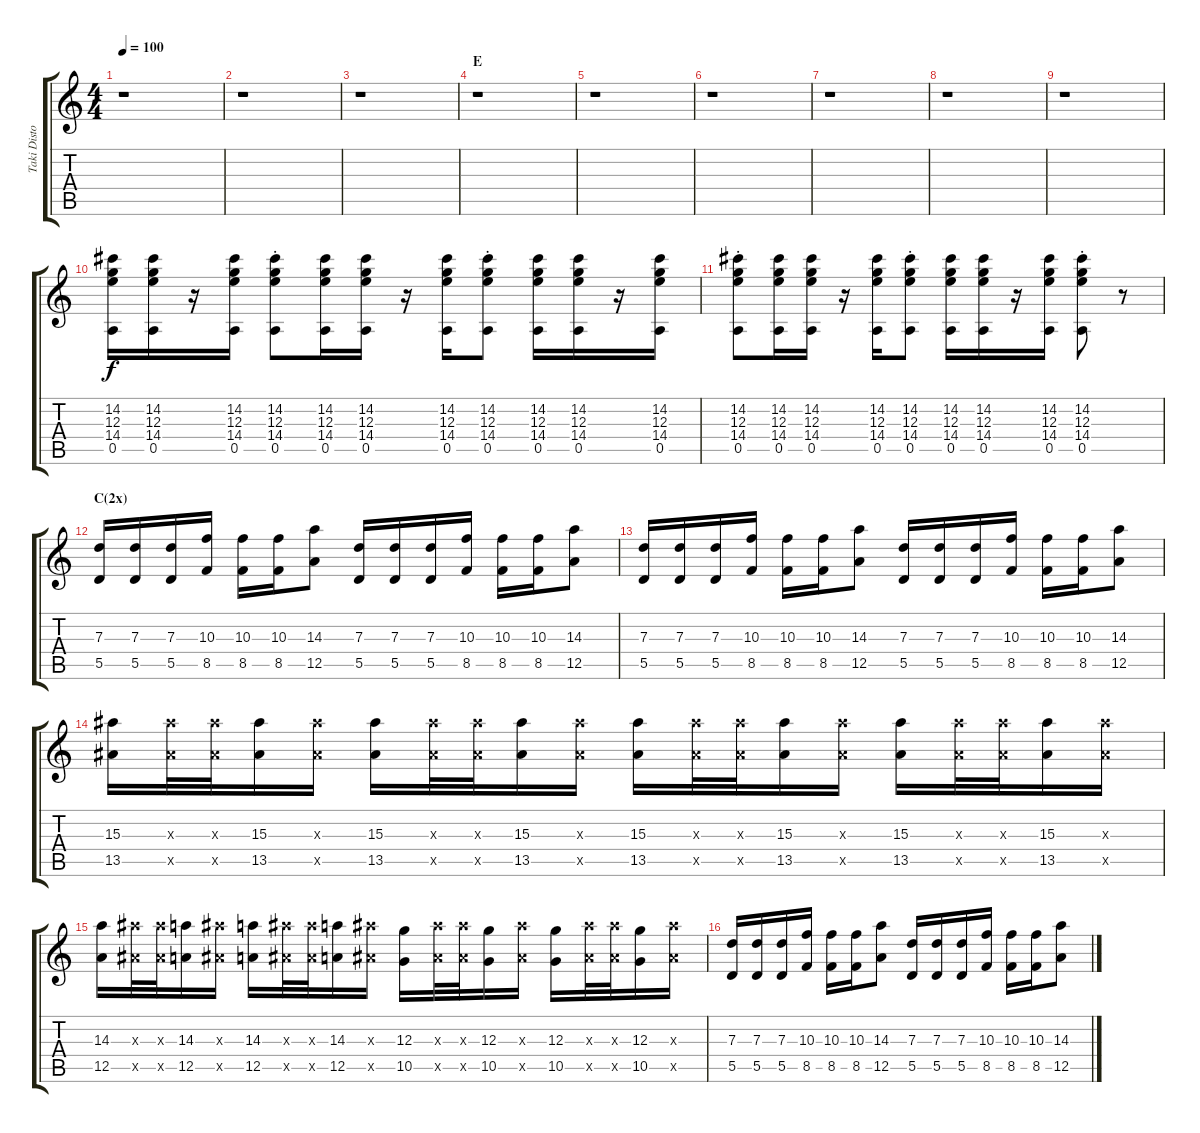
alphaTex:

\track ("Taki Distortion" "Taki Disto") {instrument distortionguitar}
\staff {score tabs}
\tuning (E4 B3 G3 D3 A2 E2) {hide}
\ts (4 4)
\tempo 100
\clef g2
\ks c
r.1{dy f} |
r.1 |
r.1 |
\section ("" "E")
r.1 |
r.1 |
r.1 |
r.1 |
r.1 |
r.1 |
(14.2 12.3 14.4 0.5).16 (14.2 12.3 14.4 0.5).16 r.16 (14.2 12.3 14.4 0.5).16 (14.2{st} 12.3{st} 14.4{st} 0.5{st}).8 (14.2 12.3 14.4 0.5).16 (14.2 12.3 14.4 0.5).16 r.16 (14.2 12.3 14.4 0.5).16 (14.2{st} 12.3{st} 14.4{st} 0.5{st}).8 (14.2 12.3 14.4 0.5).16 (14.2 12.3 14.4 0.5).16 r.16 (14.2 12.3 14.4 0.5).16 |
(14.2{st} 12.3{st} 14.4{st} 0.5{st}).8 (14.2 12.3 14.4 0.5).16 (14.2 12.3 14.4 0.5).16 r.16 (14.2 12.3 14.4 0.5).16 (14.2{st} 12.3{st} 14.4{st} 0.5{st}).8 (14.2 12.3 14.4 0.5).16 (14.2 12.3 14.4 0.5).16 r.16 (14.2 12.3 14.4 0.5).16 (14.2{st} 12.3{st} 14.4{st} 0.5{st}).8 r.8 |
\section ("" "C(2x)")
(7.3 5.5).16 (7.3 5.5).16 (7.3 5.5).16 (10.3 8.5).16 (10.3 8.5).16 (10.3 8.5).16 (14.3 12.5).8 (7.3 5.5).16 (7.3 5.5).16 (7.3 5.5).16 (10.3 8.5).16 (10.3 8.5).16 (10.3 8.5).16 (14.3 12.5).8 |
(7.3 5.5).16 (7.3 5.5).16 (7.3 5.5).16 (10.3 8.5).16 (10.3 8.5).16 (10.3 8.5).16 (14.3 12.5).8 (7.3 5.5).16 (7.3 5.5).16 (7.3 5.5).16 (10.3 8.5).16 (10.3 8.5).16 (10.3 8.5).16 (14.3 12.5).8 |
(15.3 13.5).16 (15.3{x} 13.5{x}).32 (15.3{x} 13.5{x}).32 (15.3 13.5).16 (15.3{x} 13.5{x}).16 (15.3 13.5).16 (15.3{x} 13.5{x}).32 (15.3{x} 13.5{x}).32 (15.3 13.5).16 (15.3{x} 13.5{x}).16 (15.3 13.5).16 (15.3{x} 13.5{x}).32 (15.3{x} 13.5{x}).32 (15.3 13.5).16 (15.3{x} 13.5{x}).16 (15.3 13.5).16 (15.3{x} 13.5{x}).32 (15.3{x} 13.5{x}).32 (15.3 13.5).16 (15.3{x} 13.5{x}).16 |
(14.3 12.5).16 (15.3{x} 13.5{x}).32 (15.3{x} 13.5{x}).32 (14.3 12.5).16 (15.3{x} 13.5{x}).16 (14.3 12.5).16 (15.3{x} 13.5{x}).32 (15.3{x} 13.5{x}).32 (14.3 12.5).16 (15.3{x} 13.5{x}).16 (12.3 10.5).16 (15.3{x} 13.5{x}).32 (15.3{x} 13.5{x}).32 (12.3 10.5).16 (15.3{x} 13.5{x}).16 (12.3 10.5).16 (15.3{x} 13.5{x}).32 (15.3{x} 13.5{x}).32 (12.3 10.5).16 (15.3{x} 13.5{x}).16 |
(7.3 5.5).16 (7.3 5.5).16 (7.3 5.5).16 (10.3 8.5).16 (10.3 8.5).16 (10.3 8.5).16 (14.3 12.5).8 (7.3 5.5).16 (7.3 5.5).16 (7.3 5.5).16 (10.3 8.5).16 (10.3 8.5).16 (10.3 8.5).16 (14.3 12.5).8
